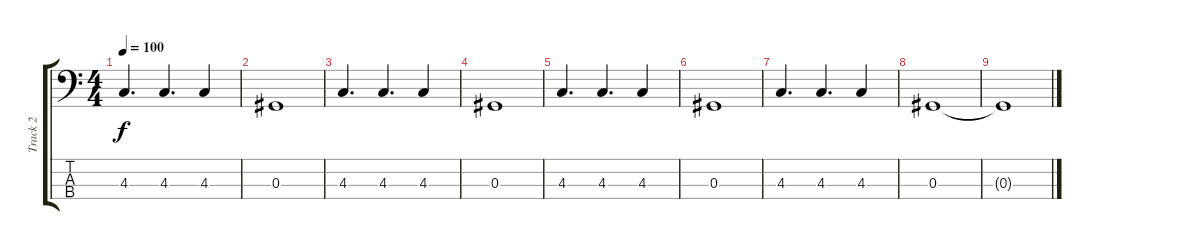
\track ("Track 2" "Track 2") {instrument electricbassfinger}
\staff {score tabs}
\tuning (F2 Db2 Ab1 Eb1) {hide}
\ts (4 4)
\tempo 100
\clef f4
\ks c
4.3.4{d dy f} 4.3.4{d} 4.3.4 |
0.3.1 |
4.3.4{d} 4.3.4{d} 4.3.4 |
0.3.1 |
4.3.4{d} 4.3.4{d} 4.3.4 |
0.3.1 |
4.3.4{d} 4.3.4{d} 4.3.4 |
0.3.1 |
0.3{t}.1
